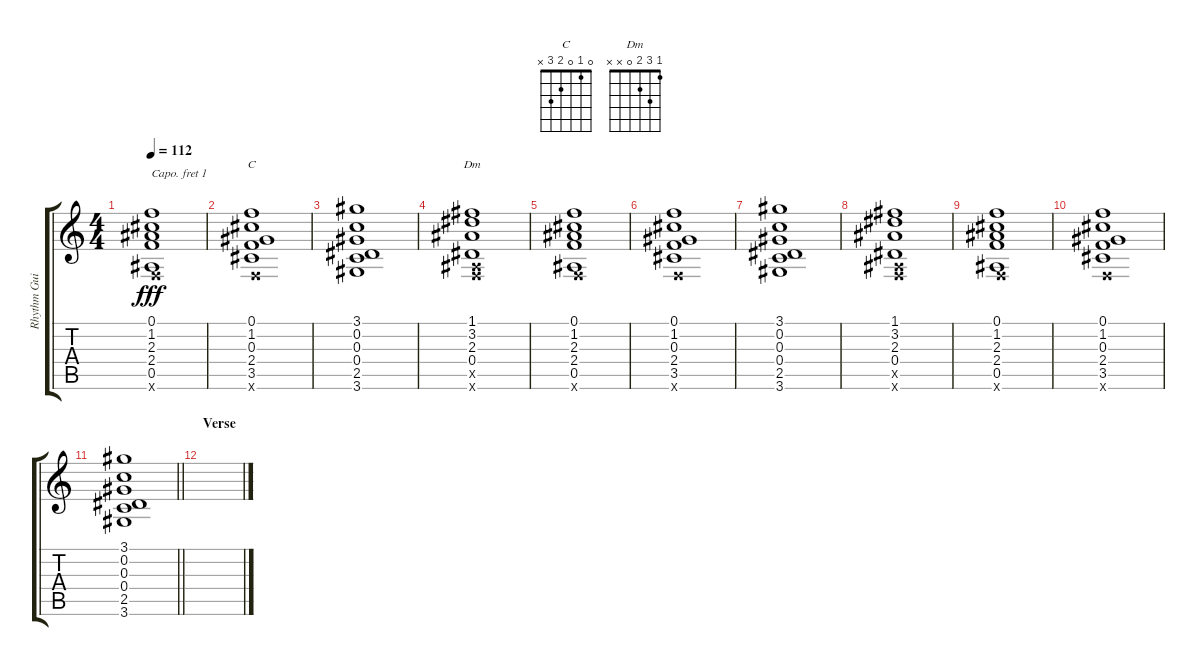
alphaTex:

\track ("Rhythm Guitar (Acoustic)" "Rhythm Gui") {instrument acousticguitarsteel}
\staff {score tabs}
\capo 1
\tuning (E4 B3 G3 D3 A2 E2) {hide}
\chord ("C" 0 1 0 2 3 x)
\chord ("Dm" 1 3 2 0 x x)
\ts (4 4)
\tempo 112
\clef g2
\ks c
(0.1 1.2 2.3 2.4 0.5 0.6{x}).1{dy fff} |
(0.1 1.2 0.3 2.4 3.5 0.6{x}).1{ch "C"} |
(3.1 0.2 0.3 0.4 2.5 3.6).1 |
(1.1 3.2 2.3 0.4 0.5{x} 0.6{x}).1{ch "Dm"} |
(0.1 1.2 2.3 2.4 0.5 0.6{x}).1 |
(0.1 1.2 0.3 2.4 3.5 0.6{x}).1 |
(3.1 0.2 0.3 0.4 2.5 3.6).1 |
(1.1 3.2 2.3 0.4 0.5{x} 0.6{x}).1 |
(0.1 1.2 2.3 2.4 0.5 0.6{x}).1 |
(0.1 1.2 0.3 2.4 3.5 0.6{x}).1 |
\barLineRight lightlight
(3.1 0.2 0.3 0.4 2.5 3.6).1 |
\section ("" "Verse")
